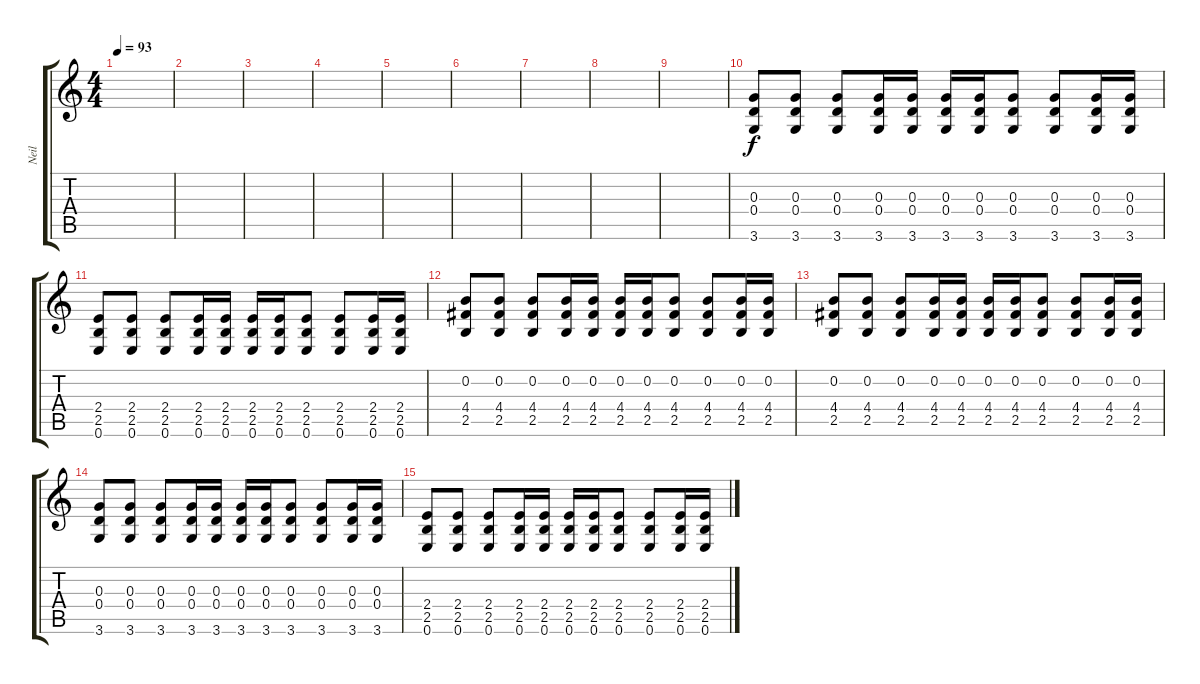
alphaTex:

\track ("Neil" "Neil") {instrument overdrivenguitar}
\staff {score tabs}
\tuning (E4 B3 G3 D3 A2 E2) {hide}
\ts (4 4)
\tempo 93
\clef g2
\ks c
|
|
|
|
|
|
|
|
|
(0.3 0.4 3.6).8 (0.3 0.4 3.6).8 (0.3 0.4 3.6).8 (0.3 0.4 3.6).16 (0.3 0.4 3.6).16 (0.3 0.4 3.6).16 (0.3 0.4 3.6).16 (0.3 0.4 3.6).8 (0.3 0.4 3.6).8 (0.3 0.4 3.6).16 (0.3 0.4 3.6).16 |
(2.4 2.5 0.6).8 (2.4 2.5 0.6).8 (2.4 2.5 0.6).8 (2.4 2.5 0.6).16 (2.4 2.5 0.6).16 (2.4 2.5 0.6).16 (2.4 2.5 0.6).16 (2.4 2.5 0.6).8 (2.4 2.5 0.6).8 (2.4 2.5 0.6).16 (2.4 2.5 0.6).16 |
(0.2 4.4 2.5).8 (0.2 4.4 2.5).8 (0.2 4.4 2.5).8 (0.2 4.4 2.5).16 (0.2 4.4 2.5).16 (0.2 4.4 2.5).16 (0.2 4.4 2.5).16 (0.2 4.4 2.5).8 (0.2 4.4 2.5).8 (0.2 4.4 2.5).16 (0.2 4.4 2.5).16 |
(0.2 4.4 2.5).8 (0.2 4.4 2.5).8 (0.2 4.4 2.5).8 (0.2 4.4 2.5).16 (0.2 4.4 2.5).16 (0.2 4.4 2.5).16 (0.2 4.4 2.5).16 (0.2 4.4 2.5).8 (0.2 4.4 2.5).8 (0.2 4.4 2.5).16 (0.2 4.4 2.5).16 |
(0.3 0.4 3.6).8 (0.3 0.4 3.6).8 (0.3 0.4 3.6).8 (0.3 0.4 3.6).16 (0.3 0.4 3.6).16 (0.3 0.4 3.6).16 (0.3 0.4 3.6).16 (0.3 0.4 3.6).8 (0.3 0.4 3.6).8 (0.3 0.4 3.6).16 (0.3 0.4 3.6).16 |
(2.4 2.5 0.6).8 (2.4 2.5 0.6).8 (2.4 2.5 0.6).8 (2.4 2.5 0.6).16 (2.4 2.5 0.6).16 (2.4 2.5 0.6).16 (2.4 2.5 0.6).16 (2.4 2.5 0.6).8 (2.4 2.5 0.6).8 (2.4 2.5 0.6).16 (2.4 2.5 0.6).16
